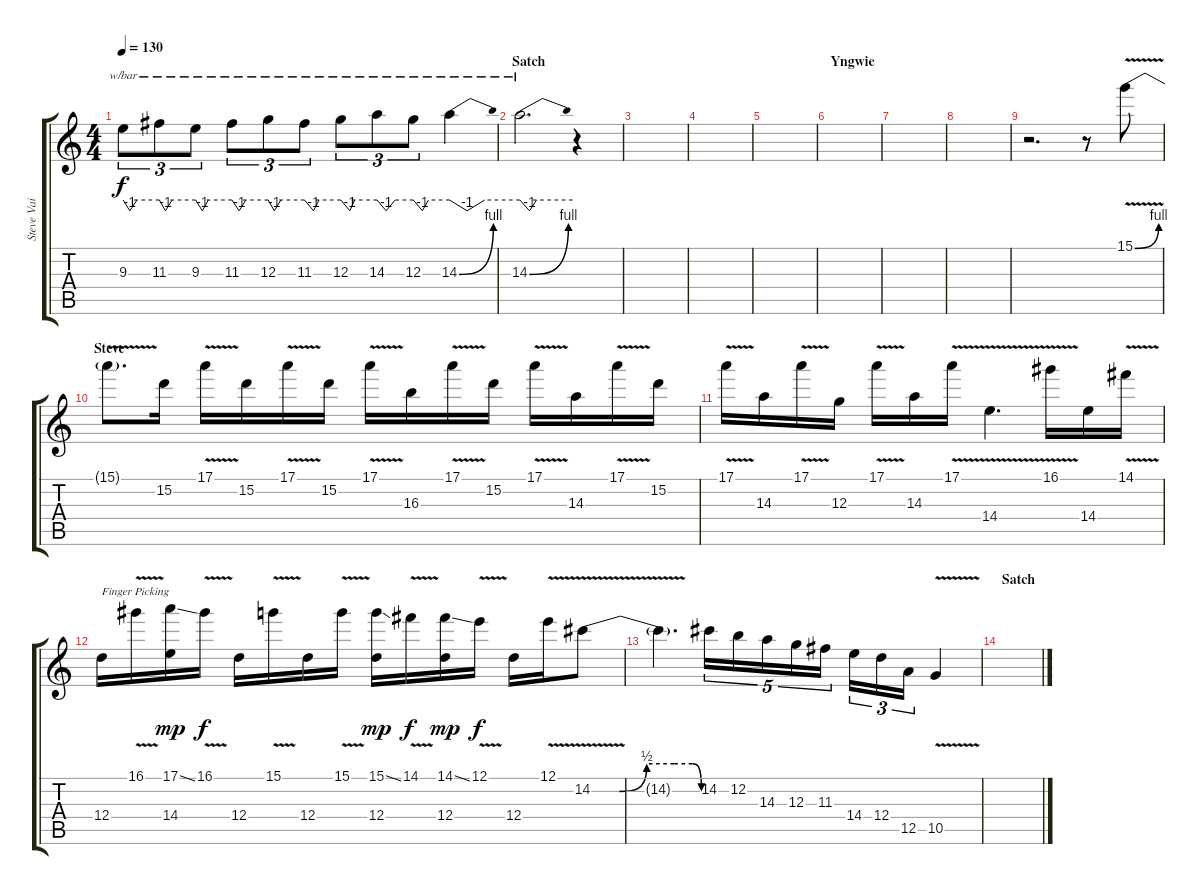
\track ("Steve Vai" "Steve Vai") {instrument distortionguitar}
\staff {score tabs}
\tuning (E4 B3 G3 D3 A2 E2) {hide}
\ts (4 4)
\tempo 130
\clef g2
\ks c
9.3.8{tu (3 2) tbe (custom default 0 0 11 -4 23 0 60 0) dy f} 11.3.8{tu (3 2) tbe (custom default 0 0 10 -4 21 0 60 0)} 9.3.8{tu (3 2) tbe (custom default 0 0 11 -4 21 0 60 0)} 11.3.8{tu (3 2) tbe (custom default 0 0 12 -4 23 0 60 0)} 12.3.8{tu (3 2) tbe (custom default 0 0 10 -4 21 0 60 0)} 11.3.8{tu (3 2) tbe (custom default 0 0 15 -4 24 0 60 0)} 12.3.8{tu (3 2) tbe (custom default 0 0 15 -4 23 0 60 0)} 14.3.8{tu (3 2) tbe (custom default 0 0 15 -4 30 0 60 0)} 12.3.8{tu (3 2) tbe (custom default 0 0 15 -4 25 0 60 0)} 14.3{be (bend 0 0 60 4)}.4{tbe (custom default 0 0 15 -4 30 0 60 0)} |
\section ("" "Satch")
14.3{be (bend 0 0 60 4)}.2{d tbe (custom default 0 0 11 -4 19 0 60 0)} r.4 |
|
|
|
\section ("" "Yngwie")
|
|
|
r.2{d} r.8 15.1{be (bend 0 0 60 4) v}.8 |
\section ("" "Steve")
15.1{t}.8{d} 15.2.16 17.1{v}.16 15.2.16 17.1{v}.16 15.2.16 17.1{v}.16 16.3.16 17.1{v}.16 15.2.16 17.1{v}.16 14.3.16 17.1{v}.16 15.2.16 |
17.1{v}.16 14.3.16 17.1{v}.16 12.3.16 17.1{v}.16 14.3.16 17.1{v}.16 14.4{v}.4{d} 16.1{v}.16 14.4.16 14.1{v}.16 |
12.4.16{txt "Finger Picking"} 16.1{v}.16 (17.1{ss} 14.4).16{dy mp} 16.1{v}.16{dy f} 12.4.16 15.1{v}.16 12.4.16 15.1{v}.16 (15.1{ss} 12.4).16{dy mp} 14.1{v}.16{dy f} (14.1{ss} 12.4).16{dy mp} 12.1{v}.16{dy f} 12.4.16 12.1{v}.16 14.2{be (custom 0 0 15 0 30 2 45 2 55 2 60 0) v}.8 |
14.2{t}.4{d} 14.2.16{tu (5 4)} 12.2.16{tu (5 4)} 14.3.16{tu (5 4)} 12.3.16{tu (5 4)} 11.3.16{tu (5 4)} 14.4.16{tu (3 2)} 12.4.16{tu (3 2)} 12.5.16{tu (3 2)} 10.5{v}.4 |
\section ("" "Satch")
